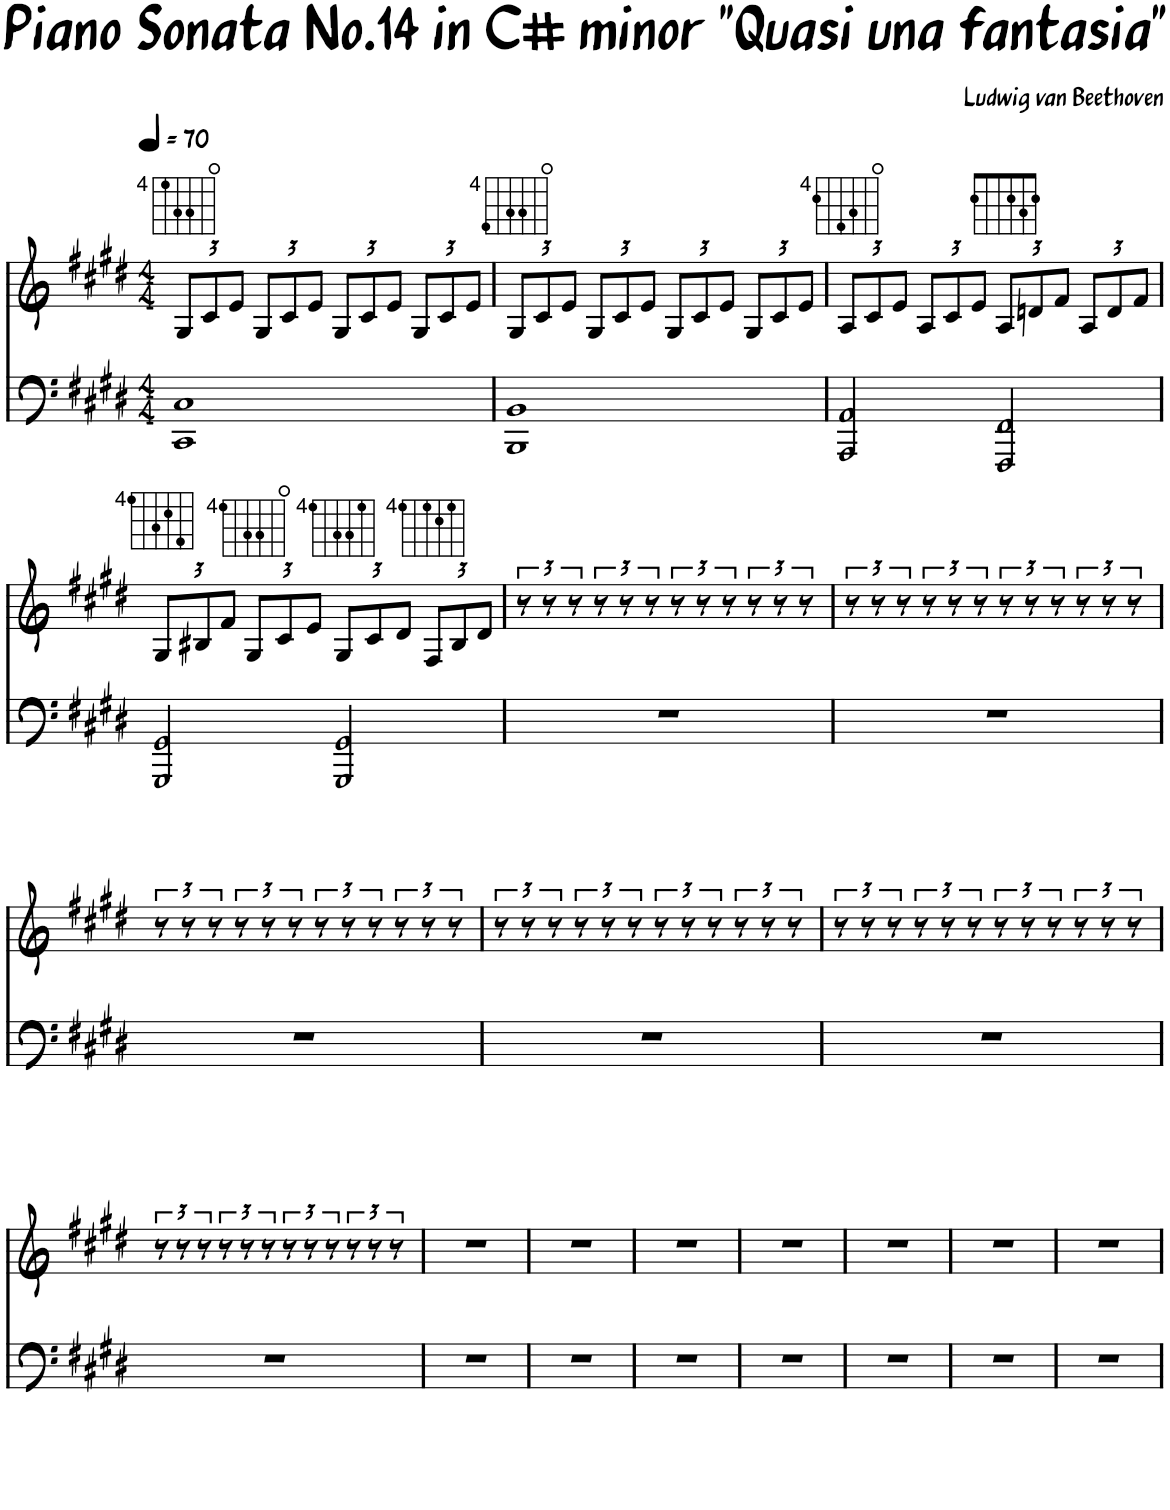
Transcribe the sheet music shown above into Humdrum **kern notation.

**kern	**kern
*part1	*part1
*staff2	*staff1
*I"Piano	*
*I'Pno.	*
*clefF4	*clefG2
*k[f#c#g#d#]	*k[f#c#g#d#]
*M4/4	*M4/4
*MM70	*MM70
*	*Xbrackettup
=1	=1
1CC# 1C#	12G#/L
.	12c#/
.	12e/J
.	12G#/L
.	12c#/
.	12e/J
.	12G#/L
.	12c#/
.	12e/J
.	12G#/L
.	12c#/
.	12e/J
=2	=2
1BBB 1BB	12G#/L
.	12c#/
.	12e/J
.	12G#/L
.	12c#/
.	12e/J
.	12G#/L
.	12c#/
.	12e/J
.	12G#/L
.	12c#/
.	12e/J
=3	=3
2AAA/ 2AA/	12A/L
.	12c#/
.	12e/J
.	12A/L
.	12c#/
.	12e/J
2FFF#/ 2FF#/	12A/L
.	12dn/
.	12f#/J
.	12A/L
.	12d/
.	12f#/J
!!LO:LB:g=z
=4	=4
2GGG#/ 2GG#/	12G#/L
.	12B#X/
.	12f#/J
.	12G#/L
.	12c#/
.	12e/J
2GGG#/ 2GG#/	12G#/L
.	12c#/
.	12d#/J
.	12F#/L
.	12B#/
.	12d#/J
=5	=5
1r	4r
.	4r
.	4r
.	4r
=6	=6
1r	4r
.	4r
.	4r
.	4r
!!LO:LB:g=z
=7	=7
1r	4r
.	4r
.	4r
.	4r
=8	=8
1r	4r
.	4r
.	4r
.	4r
=9	=9
1r	4r
.	4r
.	4r
.	4r
!!LO:LB:g=z
=10	=10
1r	4r
.	4r
.	4r
.	4r
=11	=11
1r	1r
=12	=12
1r	1r
=13	=13
1r	1r
=14	=14
1r	1r
=15	=15
1r	1r
=16	=16
1r	1r
=17	=17
1r	1r
=	=
*-	*-
